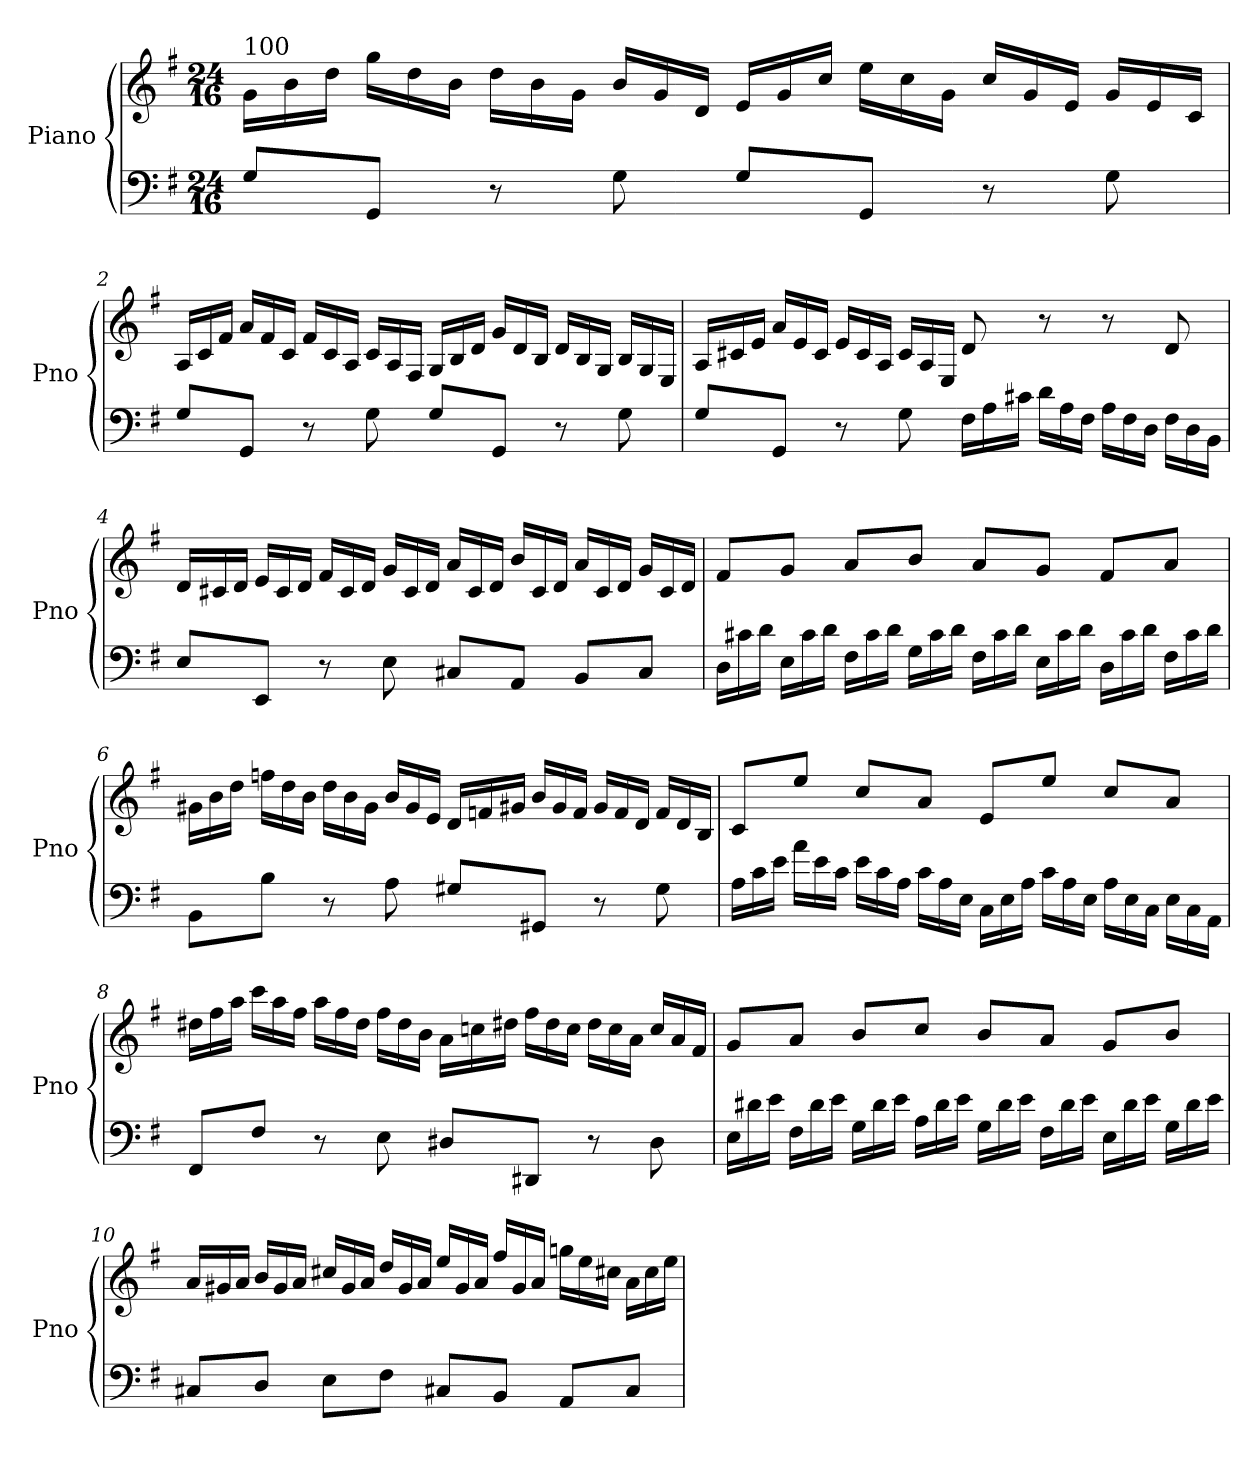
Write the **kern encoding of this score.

**kern	**kern
*part1	*part1
*staff2	*staff1
*I"Piano	*
*I'Pno	*
*clefF4	*clefG2
*k[f#]	*k[f#]
*G:	*G:
*M24/16	*M24/16
*	*Xtuplet
=1	=1
!	!LO:TX:a:t=100
8G/L	24g\LL
.	24b\
.	24dd\JJ
8GG/J	24gg\LL
.	24dd\
.	24b\JJ
8r	24dd\LL
.	24b\
.	24g\JJ
8G\	24b/LL
.	24g/
.	24d/JJ
8G/L	24e/LL
.	24g/
.	24cc/JJ
8GG/J	24ee\LL
.	24cc\
.	24g\JJ
8r	24cc/LL
.	24g/
.	24e/JJ
8G\	24g/LL
.	24e/
.	24c/JJ
!!LO:LB:g=z
=2	=2
8G/L	24A/LL
.	24c/
.	24f#/JJ
8GG/J	24a/LL
.	24f#/
.	24c/JJ
8r	24f#/LL
.	24c/
.	24A/JJ
8G\	24c/LL
.	24A/
.	24F#/JJ
8G/L	24G/LL
.	24B/
.	24d/JJ
8GG/J	24g/LL
.	24d/
.	24B/JJ
8r	24d/LL
.	24B/
.	24G/JJ
8G\	24B/LL
.	24G/
.	24E/JJ
!!LO:LB:g=z
=3	=3
8G/L	24A/LL
.	24c#X/
.	24e/JJ
8GG/J	24a/LL
.	24e/
.	24c#/JJ
8r	24e/LL
.	24c#/
.	24A/JJ
8G\	24c#/LL
.	24A/
.	24E/JJ
*Xtuplet	*
24F#\LL	8d/
24A\	.
24c#X\JJ	.
24d\LL	8r
24A\	.
24F#\JJ	.
24A\LL	8r
24F#\	.
24D\JJ	.
24F#\LL	8d/
24D\	.
24BB\JJ	.
!!LO:LB:g=z
=4	=4
8E/L	24d/LL
.	24c#X/
.	24d/JJ
8EE/J	24e/LL
.	24c#/
.	24d/JJ
8r	24f#/LL
.	24c#/
.	24d/JJ
8E\	24g/LL
.	24c#/
.	24d/JJ
8C#X/L	24a/LL
.	24c#/
.	24d/JJ
8AA/J	24b/LL
.	24c#/
.	24d/JJ
8BB/L	24a/LL
.	24c#/
.	24d/JJ
8C#/J	24g/LL
.	24c#/
.	24d/JJ
!!LO:LB:g=z
=5	=5
24D\LL	8f#/L
24c#X\	.
24d\JJ	.
24E\LL	8g/J
24c#\	.
24d\JJ	.
24F#\LL	8a/L
24c#\	.
24d\JJ	.
24G\LL	8b/J
24c#\	.
24d\JJ	.
24F#\LL	8a/L
24c#\	.
24d\JJ	.
24E\LL	8g/J
24c#\	.
24d\JJ	.
24D\LL	8f#/L
24c#\	.
24d\JJ	.
24F#\LL	8a/J
24c#\	.
24d\JJ	.
!!LO:PB:g=z
=6	=6
8BB\L	24g#X\LL
.	24b\
.	24dd\JJ
8B\J	24ffn\LL
.	24dd\
.	24b\JJ
8r	24dd\LL
.	24b\
.	24g#\JJ
8A\	24b/LL
.	24g#/
.	24e/JJ
8G#X/L	24d/LL
.	24fn/
.	24g#X/JJ
8GG#X/J	24b/LL
.	24g#/
.	24f/JJ
8r	24g#/LL
.	24f/
.	24d/JJ
8G#\	24f/LL
.	24d/
.	24B/JJ
!!LO:LB:g=z
=7	=7
24A\LL	8c/L
24c\	.
24e\JJ	.
24a\LL	8ee/J
24e\	.
24c\JJ	.
24e\LL	8cc/L
24c\	.
24A\JJ	.
24c\LL	8a/J
24A\	.
24E\JJ	.
24C\LL	8e/L
24E\	.
24A\JJ	.
24c\LL	8ee/J
24A\	.
24E\JJ	.
24A\LL	8cc/L
24E\	.
24C\JJ	.
24E\LL	8a/J
24C\	.
24AA\JJ	.
!!LO:LB:g=z
=8	=8
8FF#/L	24dd#X\LL
.	24ff#\
.	24aa\JJ
8F#/J	24ccc\LL
.	24aa\
.	24ff#\JJ
8r	24aa\LL
.	24ff#\
.	24dd#\JJ
8E\	24ff#\LL
.	24dd#\
.	24b\JJ
8D#X/L	24a\LL
.	24ccn\
.	24dd#X\JJ
8DD#X/J	24ff#\LL
.	24dd#\
.	24cc\JJ
8r	24dd#\LL
.	24cc\
.	24a\JJ
8D#\	24cc/LL
.	24a/
.	24f#/JJ
!!LO:LB:g=z
=9	=9
24E\LL	8g/L
24d#X\	.
24e\JJ	.
24F#\LL	8a/J
24d#\	.
24e\JJ	.
24G\LL	8b/L
24d#\	.
24e\JJ	.
24A\LL	8cc/J
24d#\	.
24e\JJ	.
24G\LL	8b/L
24d#\	.
24e\JJ	.
24F#\LL	8a/J
24d#\	.
24e\JJ	.
24E\LL	8g/L
24d#\	.
24e\JJ	.
24G\LL	8b/J
24d#\	.
24e\JJ	.
!!LO:LB:g=z
=10	=10
8C#X/L	24a/LL
.	24g#X/
.	24a/JJ
8D/J	24b/LL
.	24g#/
.	24a/JJ
8E\L	24cc#X/LL
.	24g#/
.	24a/JJ
8F#\J	24dd/LL
.	24g#/
.	24a/JJ
8C#X/L	24ee/LL
.	24g#/
.	24a/JJ
8BB/J	24ff#/LL
.	24g#/
.	24a/JJ
8AA/L	24ggn\LL
.	24ee\
.	24cc#X\JJ
8C#/J	24a\LL
.	24cc#\
.	24ee\JJ
=	=
*-	*-
